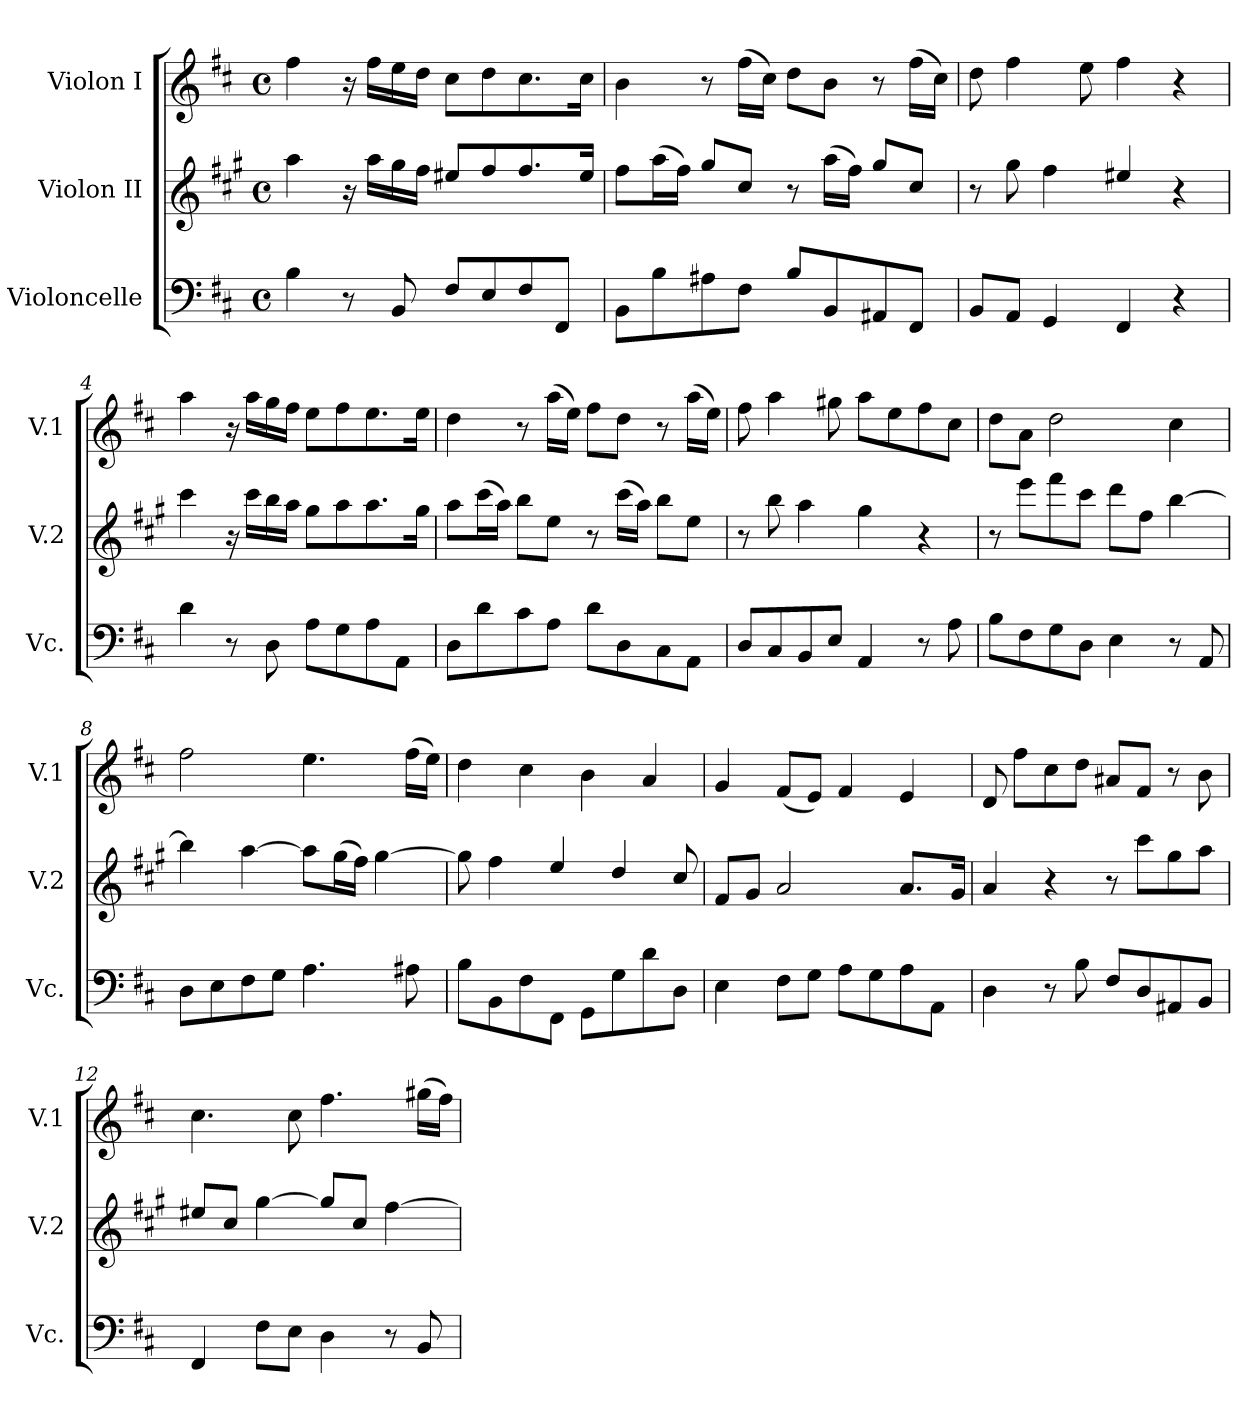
**kern	**kern	**kern
*part3	*part2	*part1
*staff3	*staff2	*staff1
*I"Violoncelle	*I"Violon II	*I"Violon I
*I'Vc.	*I'V.2	*I'V.1
*clefF4	*clefG2	*clefG2
*	*ITrd4c7	*
*k[f#c#]	*k[f#c#]	*k[f#c#]
*D:	*D:	*D:
*M4/4	*M4/4	*M4/4
*met(c)	*met(c)	*met(c)
=1	=1	=1
4B\	4dd\	4ff#\
8r	16r	16r
.	16dd\LL	16ff#\LL
8BB/	16cc#\	16ee\
.	16b\JJ	16dd\JJ
8F#/L	8a#X/L	8cc#\L
8E/	8b/	8dd\
8F#/	8.b/	8.cc#\
8FF#/J	.	.
.	16a#/Jk	16cc#\Jk
=2	=2	=2
8BB\L	8b\L	4b\
8B\	(16dd\L	.
.	16b\JJ)	.
8A#X\	8cc#/L	8r
8F#\J	8f#/J	(16ff#\LL
.	.	16cc#\JJ)
8B/L	8r	8dd\L
8BB/	(16dd\LL	8b\J
.	16b\JJ)	.
8AA#X/	8cc#/L	8r
8FF#/J	8f#/J	(16ff#\LL
.	.	16cc#\JJ)
=3	=3	=3
8BB/L	8r	8dd\
8AA/J	8cc#\	4ff#\
4GG/	4b\	.
.	.	8ee\
4FF#/	4a#X/	4ff#\
4r	4r	4r
=4	=4	=4
4d\	4ff#\	4aa\
8r	16r	16r
.	16ff#\LL	16aa\LL
8D\	16ee\	16gg\
.	16dd\JJ	16ff#\JJ
8A\L	8cc#\L	8ee\L
8G\	8dd\	8ff#\
8A\	8.dd\	8.ee\
8AA\J	.	.
.	16cc#\Jk	16ee\Jk
=5	=5	=5
8D\L	8dd\L	4dd\
8d\	(16ff#\L	.
.	16dd\JJ)	.
8c#\	8ee\L	8r
8A\J	8a\J	(16aa\LL
.	.	16ee\JJ)
8d\L	8r	8ff#\L
8D\	(16ff#\LL	8dd\J
.	16dd\JJ)	.
8C#\	8ee\L	8r
8AA\J	8a\J	(16aa\LL
.	.	16ee\JJ)
=6	=6	=6
8D/L	8r	8ff#\
8C#/	8ee\	4aa\
8BB/	4dd\	.
8E/J	.	8gg#X\
4AA/	4cc#\	8aa\L
.	.	8ee\
8r	4r	8ff#\
8A\	.	8cc#\J
=7	=7	=7
8B\L	8r	8dd\L
8F#\	8aa\L	8a\J
8G\	8bb\	2dd\
8D\J	8ff#\J	.
4E\	8gg\L	.
.	8b\J	.
8r	[4ee\	4cc#\
8AA/	.	.
!!LO:LB:g=z
=8	=8	=8
8D\L	4ee\]	2ff#\
8E\	.	.
8F#\	[4dd\	.
8G\J	.	.
4.A\	8dd\L]	4.ee\
.	(16cc#\L	.
.	16b\JJ)	.
.	[4cc#\	.
8A#X\	.	(16ff#\LL
.	.	16ee\JJ)
=9	=9	=9
8B\L	8cc#\]	4dd\
8BB\	4b\	.
8F#\	.	4cc#\
8FF#\J	4a/	.
8GG\L	.	4b\
8G\	4g/	.
8d\	.	4a/
8D\J	8f#/	.
=10	=10	=10
4E\	8B/L	4g/
.	8c#/J	.
8F#\L	2d/	(8f#/L
8G\J	.	8e/J)
8A\L	.	4f#/
8G\	.	.
8A\	8.d/L	4e/
8AA\J	.	.
.	16c#/Jk	.
=11	=11	=11
4D\	4d/	8d/
.	.	8ff#\L
8r	4r	8cc#\
8B\	.	8dd\J
8F#/L	8r	8a#X/L
8D/	8ff#\L	8f#/J
8AA#X/	8cc#\	8r
8BB/J	8dd\J	8b\
=12	=12	=12
4FF#/	8a#X/L	4.cc#\
.	8f#/J	.
8F#\L	[4cc#\	.
8E\J	.	8cc#\
4D\	8cc#/L]	4.ff#\
.	8f#/J	.
8r	[4b\	.
8BB/	.	(16gg#X\LL
.	.	16ff#\JJ)
=	=	=
*-	*-	*-
